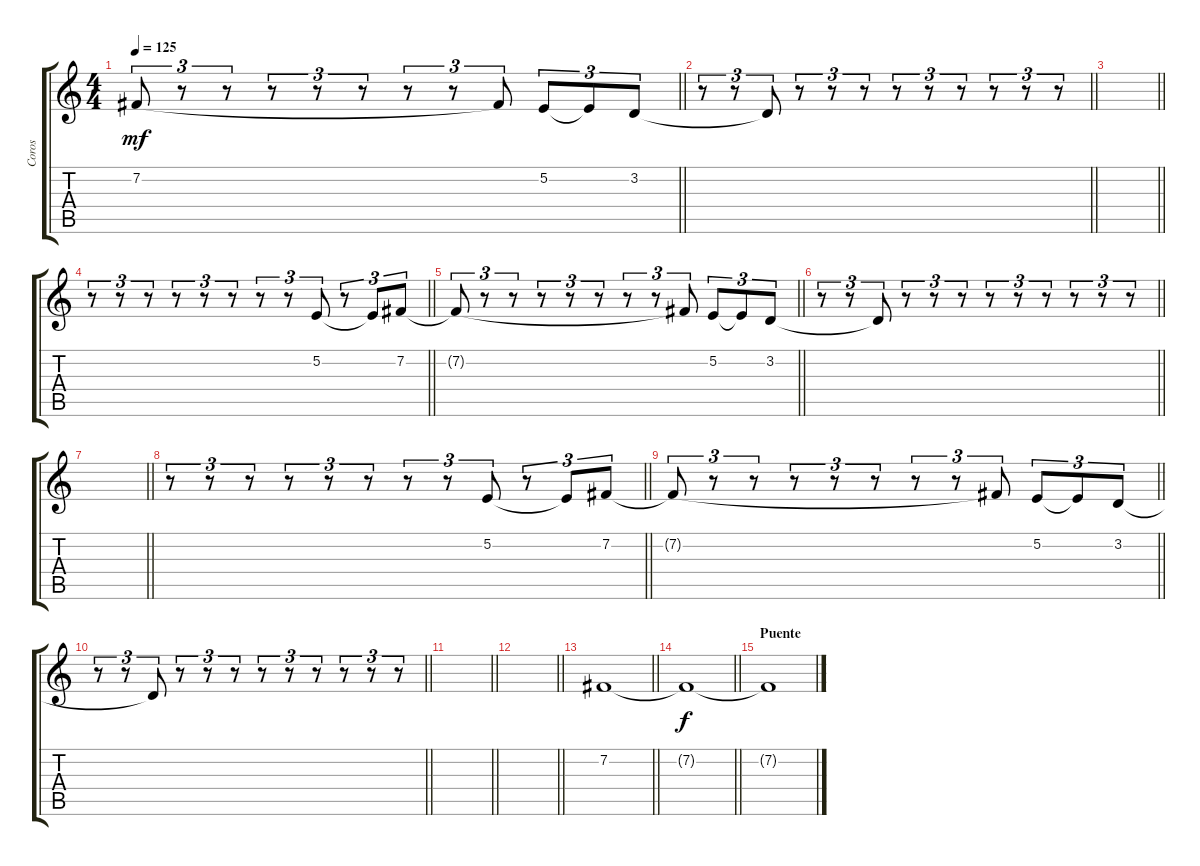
\track ("Coros" "Coros") {instrument flute}
\staff {score tabs}
\tuning (E4 B3 G3 D3 A2 E2) {hide}
\ts (4 4)
\tempo 125
\clef g2
\barLineRight lightlight
\ks c
7.2{t}.8{tu (3 2) dy mf} r.8{tu (3 2)} r.8{tu (3 2)} r.8{tu (3 2)} r.8{tu (3 2)} r.8{tu (3 2)} r.8{tu (3 2)} r.8{tu (3 2)} 7.2{t}.8{tu (3 2)} 5.2.8{tu (3 2)} 5.2{t}.8{tu (3 2)} 3.2.8{tu (3 2)} |
\barLineRight lightlight
r.8{tu (3 2)} r.8{tu (3 2)} 3.2{t}.8{tu (3 2)} r.8{tu (3 2)} r.8{tu (3 2)} r.8{tu (3 2)} r.8{tu (3 2)} r.8{tu (3 2)} r.8{tu (3 2)} r.8{tu (3 2)} r.8{tu (3 2)} r.8{tu (3 2)} |
\barLineRight lightlight
|
\barLineRight lightlight
r.8{tu (3 2)} r.8{tu (3 2)} r.8{tu (3 2)} r.8{tu (3 2)} r.8{tu (3 2)} r.8{tu (3 2)} r.8{tu (3 2)} r.8{tu (3 2)} 5.2.8{tu (3 2)} r.8{tu (3 2)} 5.2{t}.8{tu (3 2)} 7.2.8{tu (3 2)} |
\barLineRight lightlight
7.2{t}.8{tu (3 2)} r.8{tu (3 2)} r.8{tu (3 2)} r.8{tu (3 2)} r.8{tu (3 2)} r.8{tu (3 2)} r.8{tu (3 2)} r.8{tu (3 2)} 7.2{t}.8{tu (3 2)} 5.2.8{tu (3 2)} 5.2{t}.8{tu (3 2)} 3.2.8{tu (3 2)} |
\barLineRight lightlight
r.8{tu (3 2)} r.8{tu (3 2)} 3.2{t}.8{tu (3 2)} r.8{tu (3 2)} r.8{tu (3 2)} r.8{tu (3 2)} r.8{tu (3 2)} r.8{tu (3 2)} r.8{tu (3 2)} r.8{tu (3 2)} r.8{tu (3 2)} r.8{tu (3 2)} |
\barLineRight lightlight
|
\barLineRight lightlight
r.8{tu (3 2)} r.8{tu (3 2)} r.8{tu (3 2)} r.8{tu (3 2)} r.8{tu (3 2)} r.8{tu (3 2)} r.8{tu (3 2)} r.8{tu (3 2)} 5.2.8{tu (3 2)} r.8{tu (3 2)} 5.2{t}.8{tu (3 2)} 7.2.8{tu (3 2)} |
\barLineRight lightlight
7.2{t}.8{tu (3 2)} r.8{tu (3 2)} r.8{tu (3 2)} r.8{tu (3 2)} r.8{tu (3 2)} r.8{tu (3 2)} r.8{tu (3 2)} r.8{tu (3 2)} 7.2{t}.8{tu (3 2)} 5.2.8{tu (3 2)} 5.2{t}.8{tu (3 2)} 3.2.8{tu (3 2)} |
\barLineRight lightlight
r.8{tu (3 2)} r.8{tu (3 2)} 3.2{t}.8{tu (3 2)} r.8{tu (3 2)} r.8{tu (3 2)} r.8{tu (3 2)} r.8{tu (3 2)} r.8{tu (3 2)} r.8{tu (3 2)} r.8{tu (3 2)} r.8{tu (3 2)} r.8{tu (3 2)} |
\barLineRight lightlight
|
\barLineRight lightlight
|
\barLineRight lightlight
7.2.1 |
\barLineRight lightlight
7.2{t}.1{dy f} |
\section ("" "Puente")
7.2{t}.1{volume 0}
